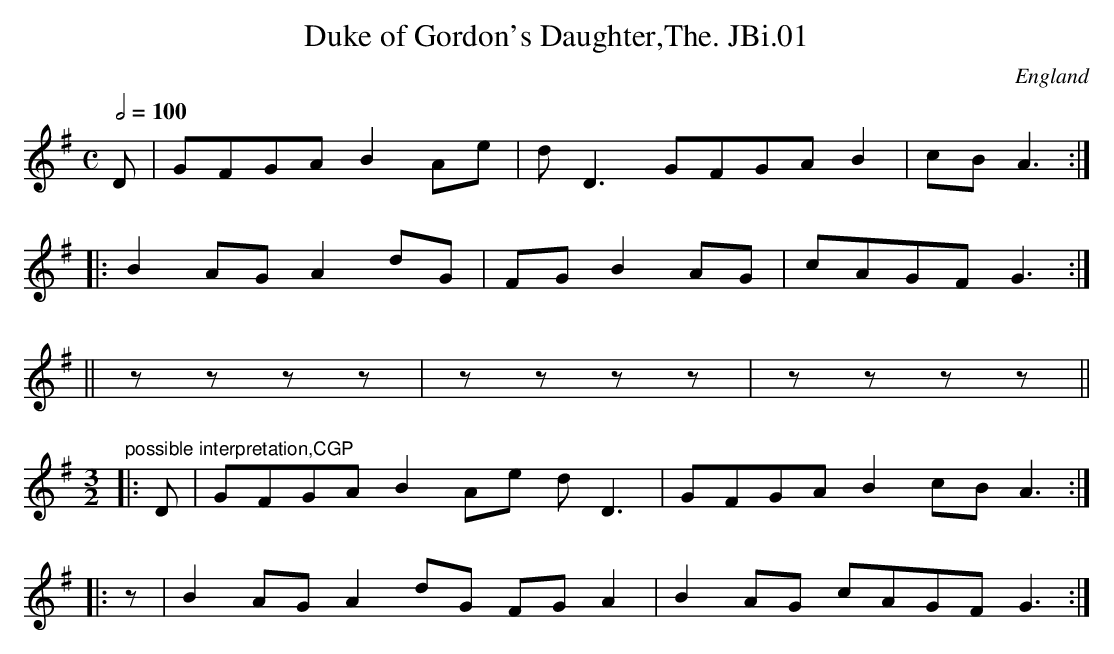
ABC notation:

X:1
T:Duke of Gordon's Daughter,The. JBi.01
M:C
L:1/8
Q:1/2=100
O:England
K:G major
D|GFGAB2Ae|dD3GFGAB2|cBA3:|!
|:B2AGA2dG|FGB2AG|cAGFG3:|!
||zzzz|zzzz|zzzz||!
M:3/2
"^possible interpretation,CGP"\
|:D|GFGAB2Ae dD3|GFGAB2cBA3:|!
|:z|B2AGA2dG FGA2|B2AG cAGFG3:|
